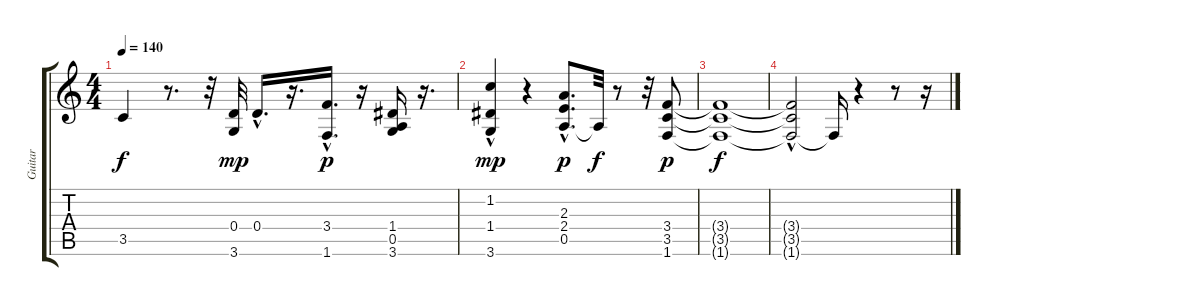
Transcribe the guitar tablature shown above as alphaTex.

\track ("Guitar" "Guitar") {instrument overdrivenguitar}
\staff {score tabs}
\tuning (E4 B3 G3 D3 A2 E2) {hide}
\ts (4 4)
\tempo 140
\clef g2
\ks c
3.5{t}.4{dy f} r.8{d} r.32 (0.4 3.6).32{dy mp} 0.4{hac}.16{d} r.16{d} (3.4{hac} 1.6{hac}).16{d dy p} r.16 (1.4 0.5 3.6).16 r.16{d} |
(1.2{hac} 1.4{hac} 3.6).4{dy mp} r.4 (2.3{hac} 2.4{hac} 0.5{hac}).8{d dy p} 0.5{t}.32{dy f} r.8 r.32 (3.4 3.5 1.6).8{dy p} |
(3.4{t} 3.5{t} 1.6{t}).1{dy f} |
(3.4{hac t} 3.5{t} 1.6{t}).2 1.6{t}.16 r.4 r.8 r.16
